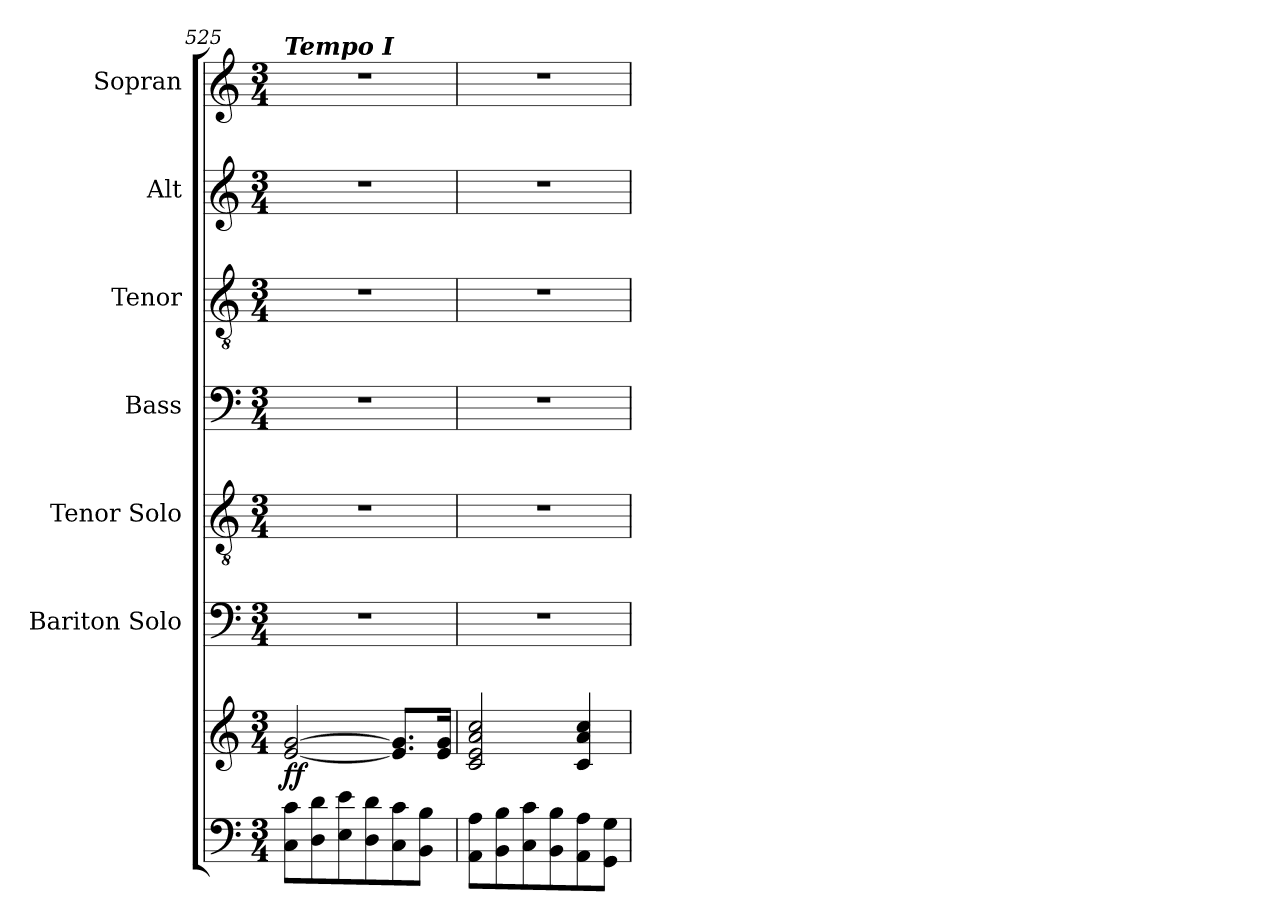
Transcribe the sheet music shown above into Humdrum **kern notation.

**kern	**kern	**dynam	**kern	**kern	**kern	**kern	**kern	**kern
*part7	*part7	*part7	*part6	*part5	*part4	*part3	*part2	*part1
*staff8	*staff7	*staff7/8	*staff6	*staff5	*staff4	*staff3	*staff2	*staff1
*	*	*	*I"Bariton Solo	*I"Tenor Solo	*I"Bass	*I"Tenor	*I"Alt	*I"Sopran
*	*	*	*	*	*I'B.	*I'T.	*I'A.	*I'S.
*clefF4	*clefG2	*	*clefF4	*clefGv2	*clefF4	*clefGv2	*clefG2	*clefG2
*k[]	*k[]	*	*k[]	*k[]	*k[]	*k[]	*k[]	*k[]
*C:	*C:	*	*C:	*C:	*C:	*C:	*C:	*C:
*M3/4	*M3/4	*	*M3/4	*M3/4	*M3/4	*M3/4	*M3/4	*M3/4
=525	=525	=525	=525	=525	=525	=525	=525	=525
!	!	!	!	!	!	!	!	!LO:TX:a:Bi:t=Tempo I
!	!	!LO:DY:b	!	!	!	!	!	!
8C\ 8c\L	[2e/ [2g/	ff	2.r	2.r	2.r	2.r	2.r	2.r
8D\ 8d\	.	.	.	.	.	.	.	.
8E\ 8e\	.	.	.	.	.	.	.	.
8D\ 8d\	.	.	.	.	.	.	.	.
8C\ 8c\	8.e/] 8.g/]L	.	.	.	.	.	.	.
8BB\ 8B\J	.	.	.	.	.	.	.	.
.	16e/ 16g/Jk	.	.	.	.	.	.	.
=526	=526	=526	=526	=526	=526	=526	=526	=526
8AA\ 8A\L	2c/ 2e/ 2a/ 2cc/	.	2.r	2.r	2.r	2.r	2.r	2.r
8BB\ 8B\	.	.	.	.	.	.	.	.
8C\ 8c\	.	.	.	.	.	.	.	.
8BB\ 8B\	.	.	.	.	.	.	.	.
8AA\ 8A\	4c/ 4a/ 4cc/	.	.	.	.	.	.	.
8GG\ 8G\J	.	.	.	.	.	.	.	.
=	=	=	=	=	=	=	=	=
*-	*-	*-	*-	*-	*-	*-	*-	*-
